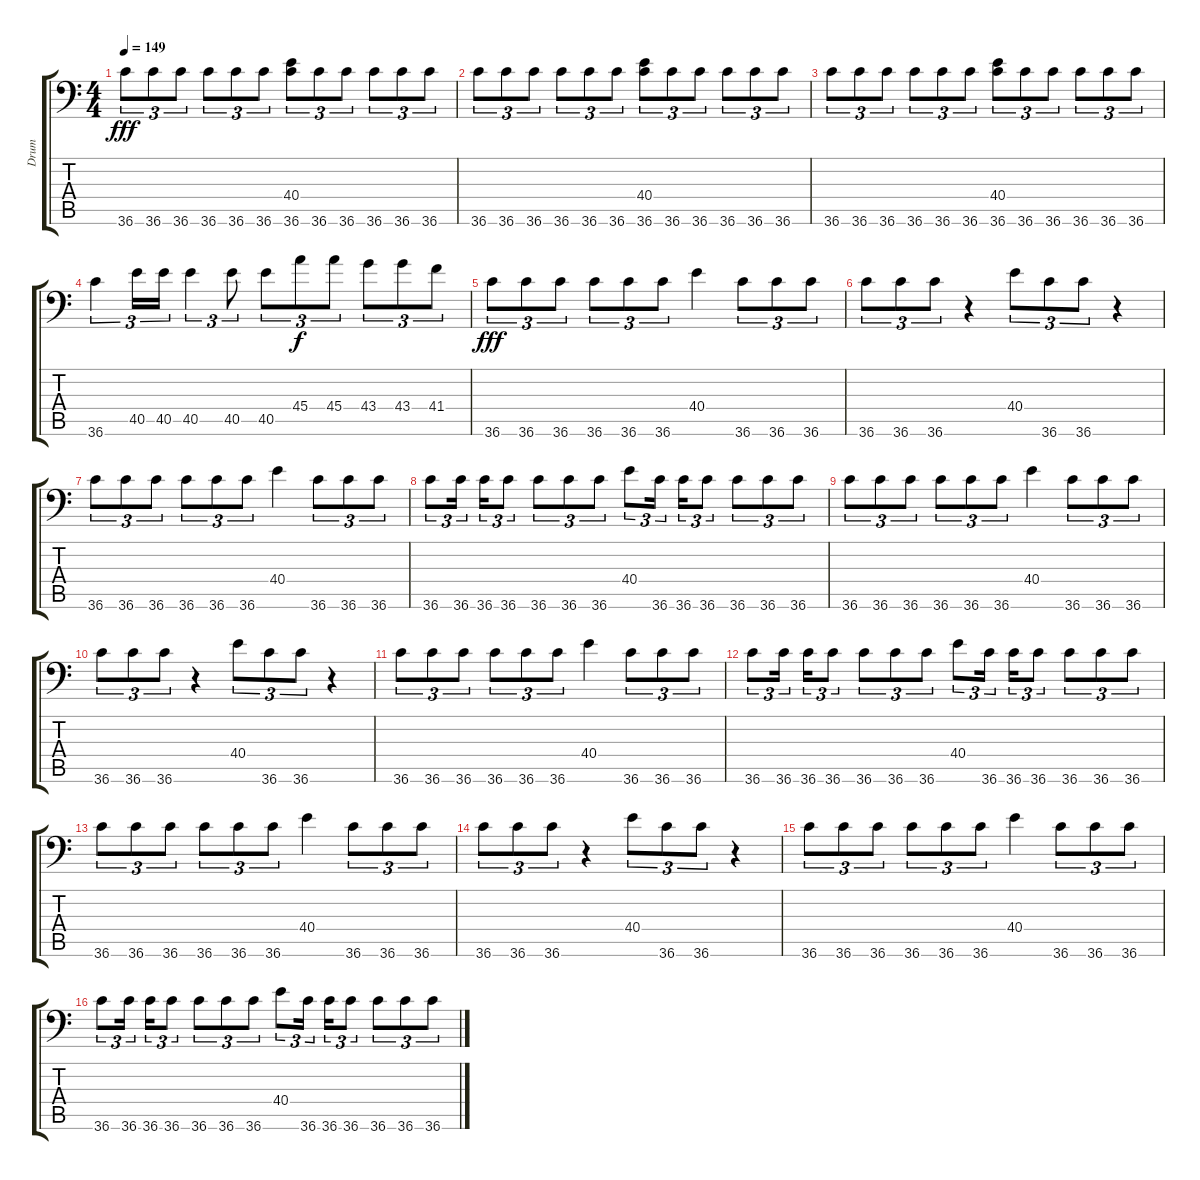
\track ("Drum" "Drum") {instrument acousticgrandpiano}
\staff {score tabs}
\tuning (C-1 C-1 C-1 C-1 C-1 C-1) {hide}
\ts (4 4)
\tempo 149
\clef f4
\ks c
36.6.8{tu (3 2) dy fff} 36.6.8{tu (3 2)} 36.6.8{tu (3 2)} 36.6.8{tu (3 2)} 36.6.8{tu (3 2)} 36.6.8{tu (3 2)} (40.4 36.6).8{tu (3 2)} 36.6.8{tu (3 2)} 36.6.8{tu (3 2)} 36.6.8{tu (3 2)} 36.6.8{tu (3 2)} 36.6.8{tu (3 2)} |
36.6.8{tu (3 2)} 36.6.8{tu (3 2)} 36.6.8{tu (3 2)} 36.6.8{tu (3 2)} 36.6.8{tu (3 2)} 36.6.8{tu (3 2)} (40.4 36.6).8{tu (3 2)} 36.6.8{tu (3 2)} 36.6.8{tu (3 2)} 36.6.8{tu (3 2)} 36.6.8{tu (3 2)} 36.6.8{tu (3 2)} |
36.6.8{tu (3 2)} 36.6.8{tu (3 2)} 36.6.8{tu (3 2)} 36.6.8{tu (3 2)} 36.6.8{tu (3 2)} 36.6.8{tu (3 2)} (40.4 36.6).8{tu (3 2)} 36.6.8{tu (3 2)} 36.6.8{tu (3 2)} 36.6.8{tu (3 2)} 36.6.8{tu (3 2)} 36.6.8{tu (3 2)} |
36.6.4{tu (3 2)} 40.5.16{tu (3 2)} 40.5.16{tu (3 2)} 40.5.4{tu (3 2)} 40.5.8{tu (3 2)} 40.5.8{tu (3 2)} 45.4.8{tu (3 2) dy f} 45.4.8{tu (3 2)} 43.4.8{tu (3 2)} 43.4.8{tu (3 2)} 41.4.8{tu (3 2)} |
36.6.8{tu (3 2) dy fff} 36.6.8{tu (3 2)} 36.6.8{tu (3 2)} 36.6.8{tu (3 2)} 36.6.8{tu (3 2)} 36.6.8{tu (3 2)} 40.4.4 36.6.8{tu (3 2)} 36.6.8{tu (3 2)} 36.6.8{tu (3 2)} |
36.6.8{tu (3 2)} 36.6.8{tu (3 2)} 36.6.8{tu (3 2)} r.4 40.4.8{tu (3 2)} 36.6.8{tu (3 2)} 36.6.8{tu (3 2)} r.4 |
36.6.8{tu (3 2)} 36.6.8{tu (3 2)} 36.6.8{tu (3 2)} 36.6.8{tu (3 2)} 36.6.8{tu (3 2)} 36.6.8{tu (3 2)} 40.4.4 36.6.8{tu (3 2)} 36.6.8{tu (3 2)} 36.6.8{tu (3 2)} |
36.6.8{tu (3 2)} 36.6.16{tu (3 2)} 36.6.16{tu (3 2)} 36.6.8{tu (3 2)} 36.6.8{tu (3 2)} 36.6.8{tu (3 2)} 36.6.8{tu (3 2)} 40.4.8{tu (3 2)} 36.6.16{tu (3 2)} 36.6.16{tu (3 2)} 36.6.8{tu (3 2)} 36.6.8{tu (3 2)} 36.6.8{tu (3 2)} 36.6.8{tu (3 2)} |
36.6.8{tu (3 2)} 36.6.8{tu (3 2)} 36.6.8{tu (3 2)} 36.6.8{tu (3 2)} 36.6.8{tu (3 2)} 36.6.8{tu (3 2)} 40.4.4 36.6.8{tu (3 2)} 36.6.8{tu (3 2)} 36.6.8{tu (3 2)} |
36.6.8{tu (3 2)} 36.6.8{tu (3 2)} 36.6.8{tu (3 2)} r.4 40.4.8{tu (3 2)} 36.6.8{tu (3 2)} 36.6.8{tu (3 2)} r.4 |
36.6.8{tu (3 2)} 36.6.8{tu (3 2)} 36.6.8{tu (3 2)} 36.6.8{tu (3 2)} 36.6.8{tu (3 2)} 36.6.8{tu (3 2)} 40.4.4 36.6.8{tu (3 2)} 36.6.8{tu (3 2)} 36.6.8{tu (3 2)} |
36.6.8{tu (3 2)} 36.6.16{tu (3 2)} 36.6.16{tu (3 2)} 36.6.8{tu (3 2)} 36.6.8{tu (3 2)} 36.6.8{tu (3 2)} 36.6.8{tu (3 2)} 40.4.8{tu (3 2)} 36.6.16{tu (3 2)} 36.6.16{tu (3 2)} 36.6.8{tu (3 2)} 36.6.8{tu (3 2)} 36.6.8{tu (3 2)} 36.6.8{tu (3 2)} |
36.6.8{tu (3 2)} 36.6.8{tu (3 2)} 36.6.8{tu (3 2)} 36.6.8{tu (3 2)} 36.6.8{tu (3 2)} 36.6.8{tu (3 2)} 40.4.4 36.6.8{tu (3 2)} 36.6.8{tu (3 2)} 36.6.8{tu (3 2)} |
36.6.8{tu (3 2)} 36.6.8{tu (3 2)} 36.6.8{tu (3 2)} r.4 40.4.8{tu (3 2)} 36.6.8{tu (3 2)} 36.6.8{tu (3 2)} r.4 |
36.6.8{tu (3 2)} 36.6.8{tu (3 2)} 36.6.8{tu (3 2)} 36.6.8{tu (3 2)} 36.6.8{tu (3 2)} 36.6.8{tu (3 2)} 40.4.4 36.6.8{tu (3 2)} 36.6.8{tu (3 2)} 36.6.8{tu (3 2)} |
36.6.8{tu (3 2)} 36.6.16{tu (3 2)} 36.6.16{tu (3 2)} 36.6.8{tu (3 2)} 36.6.8{tu (3 2)} 36.6.8{tu (3 2)} 36.6.8{tu (3 2)} 40.4.8{tu (3 2)} 36.6.16{tu (3 2)} 36.6.16{tu (3 2)} 36.6.8{tu (3 2)} 36.6.8{tu (3 2)} 36.6.8{tu (3 2)} 36.6.8{tu (3 2)}
